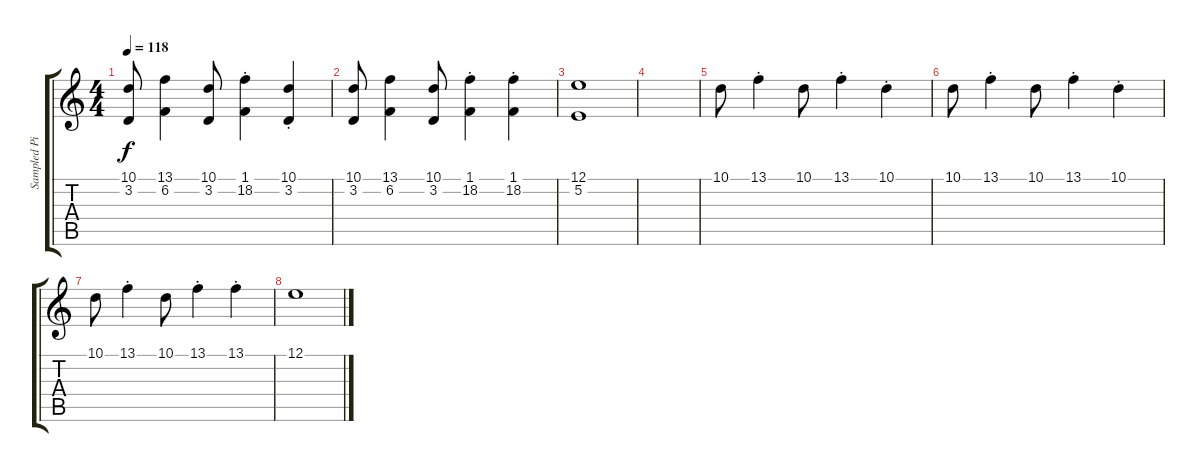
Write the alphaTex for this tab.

\track ("Sampled Piano" "Sampled Pi") {instrument honkytonkpiano}
\staff {score tabs}
\tuning (E4 B3 G3 D3 A2 E2) {hide}
\ts (4 4)
\tempo 118
\clef g2
\ks c
(10.1 3.2).8{dy f} (13.1 6.2).4 (10.1 3.2).8 (1.1{st} 18.2{st}).4 (10.1{st} 3.2{st}).4 |
(10.1 3.2).8 (13.1 6.2).4 (10.1 3.2).8 (1.1{st} 18.2{st}).4 (1.1{st} 18.2{st}).4 |
(12.1 5.2).1 |
|
10.1.8 13.1{st}.4 10.1.8 13.1{st}.4 10.1{st}.4 |
10.1.8 13.1{st}.4 10.1.8 13.1{st}.4 10.1{st}.4 |
10.1.8 13.1{st}.4 10.1.8 13.1{st}.4 13.1{st}.4 |
12.1.1
